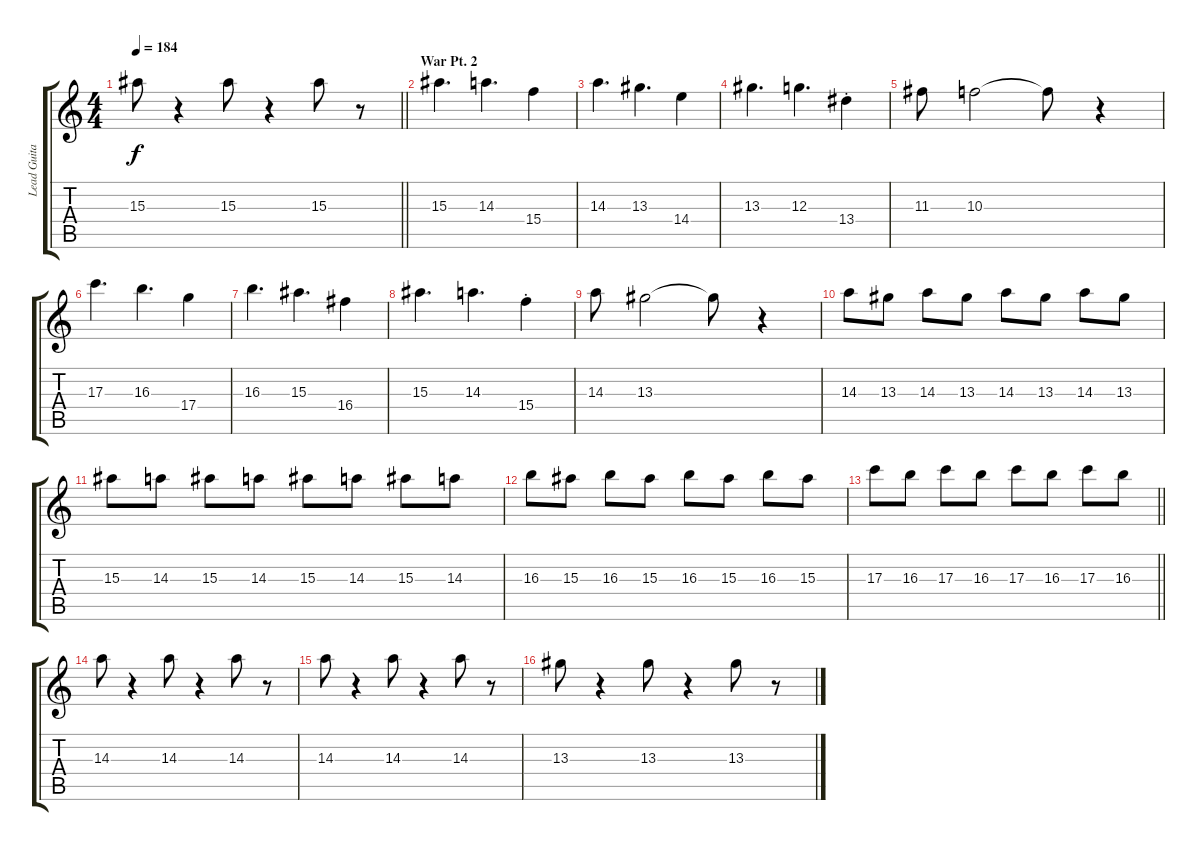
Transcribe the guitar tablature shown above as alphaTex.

\track ("Lead Guitar 2" "Lead Guita") {instrument overdrivenguitar}
\staff {score tabs}
\tuning (E4 B3 G3 D3 A2 E2) {hide}
\ts (4 4)
\tempo 184
\clef g2
\barLineRight lightlight
\ks c
15.3.8{dy f} r.4 15.3.8 r.4 15.3.8 r.8 |
\section ("" "War Pt. 2")
15.3.4{d} 14.3.4{d} 15.4.4 |
14.3.4{d} 13.3.4{d} 14.4.4 |
13.3.4{d} 12.3.4{d} 13.4{st}.4 |
11.3.8 10.3.2 10.3{t}.8 r.4 |
17.3.4{d} 16.3.4{d} 17.4.4 |
16.3.4{d} 15.3.4{d} 16.4.4 |
15.3.4{d} 14.3.4{d} 15.4{st}.4 |
14.3.8 13.3.2 13.3{t}.8 r.4 |
14.3.8 13.3.8 14.3.8 13.3.8 14.3.8 13.3.8 14.3.8 13.3.8 |
15.3.8 14.3.8 15.3.8 14.3.8 15.3.8 14.3.8 15.3.8 14.3.8 |
16.3.8 15.3.8 16.3.8 15.3.8 16.3.8 15.3.8 16.3.8 15.3.8 |
\barLineRight lightlight
17.3.8 16.3.8 17.3.8 16.3.8 17.3.8 16.3.8 17.3.8 16.3.8 |
14.3.8 r.4 14.3.8 r.4 14.3.8 r.8 |
14.3.8 r.4 14.3.8 r.4 14.3.8 r.8 |
13.3.8 r.4 13.3.8 r.4 13.3.8 r.8
